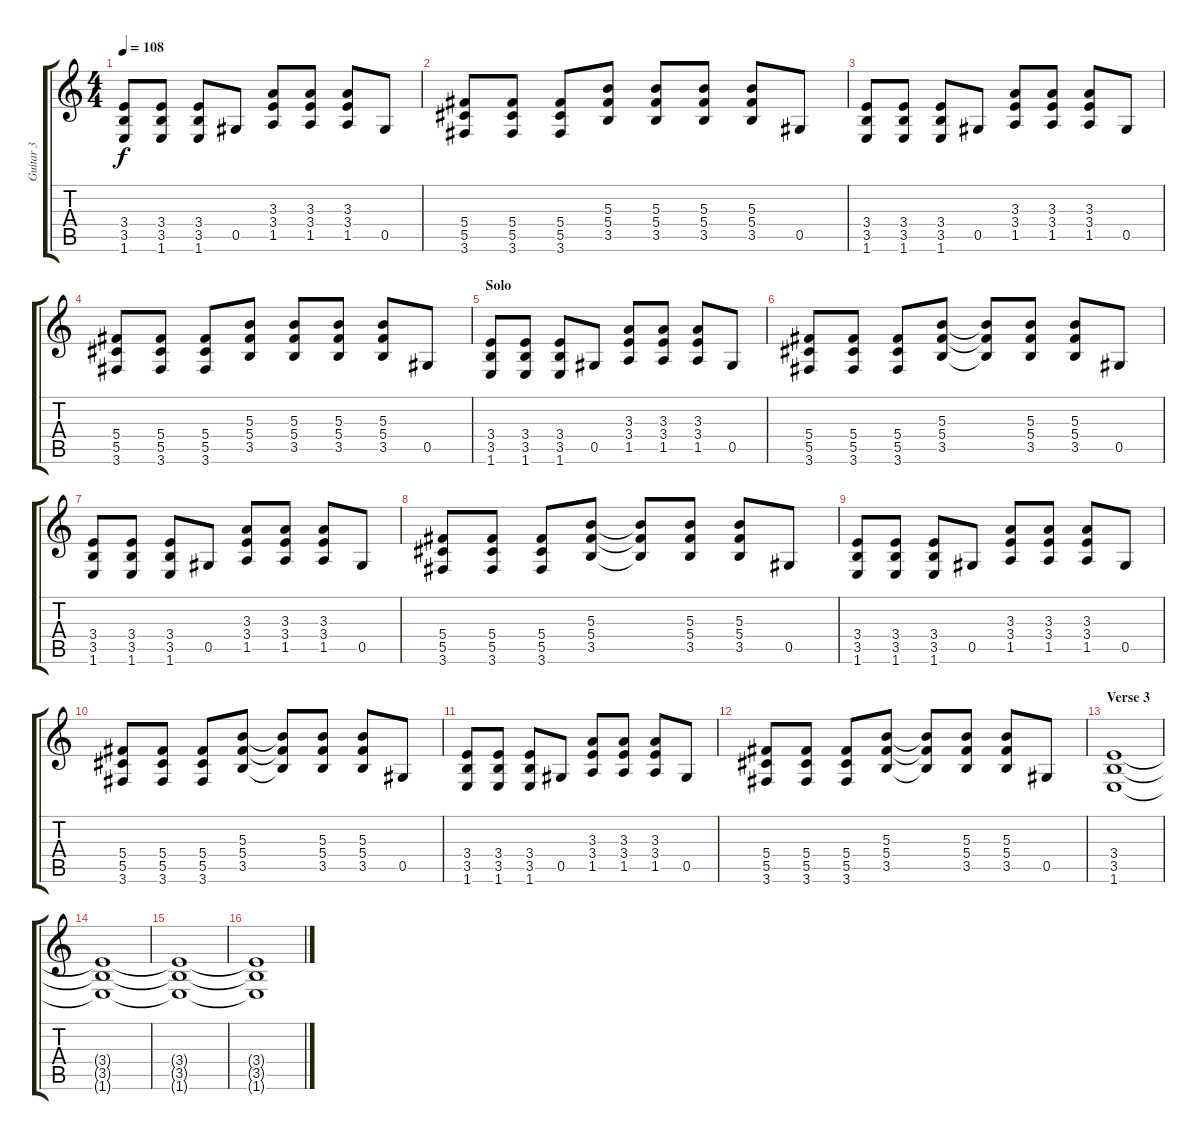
\track ("Guitar 3" "Guitar 3") {instrument electricguitarclean}
\staff {score tabs}
\tuning (Eb4 Bb3 Gb3 Db3 Ab2 Eb2) {hide}
\ts (4 4)
\tempo 108
\clef g2
\ks c
(3.4 3.5 1.6).8{dy f} (3.4 3.5 1.6).8 (3.4 3.5 1.6).8 0.5.8 (3.3 3.4 1.5).8 (3.3 3.4 1.5).8 (3.3 3.4 1.5).8 0.5.8 |
(5.4 5.5 3.6).8 (5.4 5.5 3.6).8 (5.4 5.5 3.6).8 (5.3 5.4 3.5).8 (5.3 5.4 3.5).8 (5.3 5.4 3.5).8 (5.3 5.4 3.5).8 0.5.8 |
(3.4 3.5 1.6).8 (3.4 3.5 1.6).8 (3.4 3.5 1.6).8 0.5.8 (3.3 3.4 1.5).8 (3.3 3.4 1.5).8 (3.3 3.4 1.5).8 0.5.8 |
(5.4 5.5 3.6).8 (5.4 5.5 3.6).8 (5.4 5.5 3.6).8 (5.3 5.4 3.5).8 (5.3 5.4 3.5).8 (5.3 5.4 3.5).8 (5.3 5.4 3.5).8 0.5.8 |
\section ("" "Solo")
(3.4 3.5 1.6).8{volume 11} (3.4 3.5 1.6).8 (3.4 3.5 1.6).8 0.5.8 (3.3 3.4 1.5).8 (3.3 3.4 1.5).8 (3.3 3.4 1.5).8 0.5.8 |
(5.4 5.5 3.6).8 (5.4 5.5 3.6).8 (5.4 5.5 3.6).8 (5.3 5.4 3.5).8 (5.3{t} 5.4{t} 3.5{t}).8 (5.3 5.4 3.5).8 (5.3 5.4 3.5).8 0.5.8 |
(3.4 3.5 1.6).8 (3.4 3.5 1.6).8 (3.4 3.5 1.6).8 0.5.8 (3.3 3.4 1.5).8 (3.3 3.4 1.5).8 (3.3 3.4 1.5).8 0.5.8 |
(5.4 5.5 3.6).8 (5.4 5.5 3.6).8 (5.4 5.5 3.6).8 (5.3 5.4 3.5).8 (5.3{t} 5.4{t} 3.5{t}).8 (5.3 5.4 3.5).8 (5.3 5.4 3.5).8 0.5.8 |
(3.4 3.5 1.6).8 (3.4 3.5 1.6).8 (3.4 3.5 1.6).8 0.5.8 (3.3 3.4 1.5).8 (3.3 3.4 1.5).8 (3.3 3.4 1.5).8 0.5.8 |
(5.4 5.5 3.6).8 (5.4 5.5 3.6).8 (5.4 5.5 3.6).8 (5.3 5.4 3.5).8 (5.3{t} 5.4{t} 3.5{t}).8 (5.3 5.4 3.5).8 (5.3 5.4 3.5).8 0.5.8 |
(3.4 3.5 1.6).8 (3.4 3.5 1.6).8 (3.4 3.5 1.6).8 0.5.8 (3.3 3.4 1.5).8 (3.3 3.4 1.5).8 (3.3 3.4 1.5).8 0.5.8 |
(5.4 5.5 3.6).8 (5.4 5.5 3.6).8 (5.4 5.5 3.6).8 (5.3 5.4 3.5).8 (5.3{t} 5.4{t} 3.5{t}).8 (5.3 5.4 3.5).8 (5.3 5.4 3.5).8 0.5.8 |
\section ("" "Verse 3")
(3.4 3.5 1.6).1 |
(3.4{t} 3.5{t} 1.6{t}).1 |
(3.4{t} 3.5{t} 1.6{t}).1{volume 8} |
(3.4{t} 3.5{t} 1.6{t}).1
